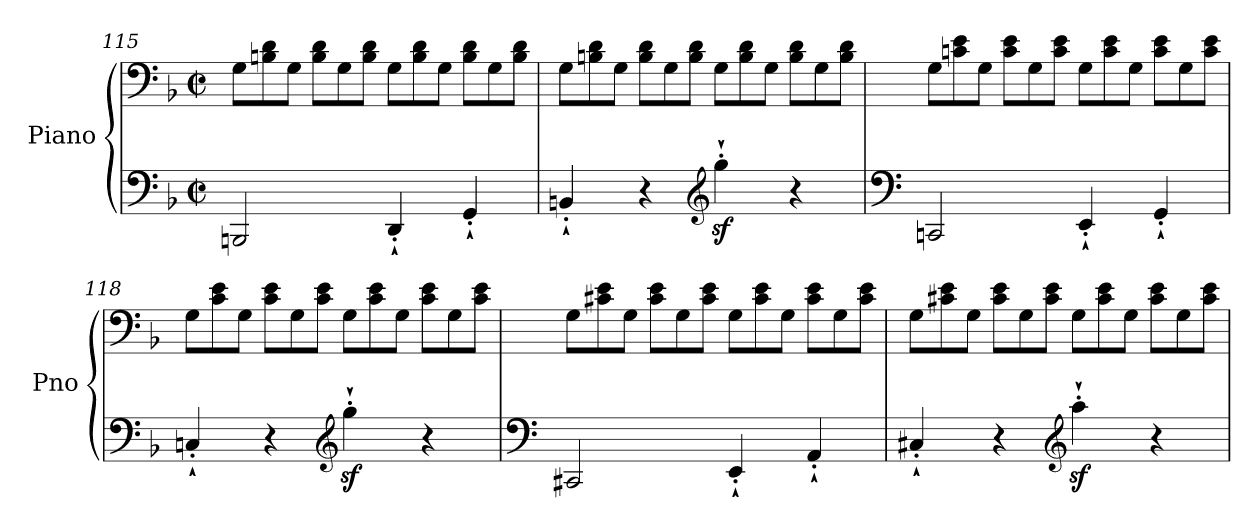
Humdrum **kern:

**kern	**kern
*part1	*part1
*staff2	*staff1
*I"Piano	*
*I'Pno	*
*clefF4	*clefF4
*k[b-]	*k[b-]
*M4/4	*M4/4
*met(c|)	*met(c|)
*	*Xtuplet
=115	=115
2BBBn/	12G\L
.	12Bn\ 12d\
.	12G\J
.	12B\ 12d\L
.	12G\
.	12B\ 12d\J
4DD`'/	12G\L
.	12B\ 12d\
.	12G\J
4GG`'/	12B\ 12d\L
.	12G\
.	12B\ 12d\J
!!LO:LB:g=z
=116	=116
4BBn`'/	12G\L
.	12Bn\ 12d\
.	12G\J
4r	12B\ 12d\L
.	12G\
.	12B\ 12d\J
*clefG2	*
4ggz<`'\	12G\L
.	12B\ 12d\
.	12G\J
4r	12B\ 12d\L
.	12G\
.	12B\ 12d\J
=117	=117
*clefF4	*
2CCn/	12G\L
.	12cn\ 12e\
.	12G\J
.	12c\ 12e\L
.	12G\
.	12c\ 12e\J
4EE`'/	12G\L
.	12c\ 12e\
.	12G\J
4GG`'/	12c\ 12e\L
.	12G\
.	12c\ 12e\J
=118	=118
4Cn`'/	12G\L
.	12c\ 12e\
.	12G\J
4r	12c\ 12e\L
.	12G\
.	12c\ 12e\J
*clefG2	*
4ggz<`'\	12G\L
.	12c\ 12e\
.	12G\J
4r	12c\ 12e\L
.	12G\
.	12c\ 12e\J
!!LO:LB:g=z
=119	=119
*clefF4	*
2CC#X/	12G\L
.	12c#X\ 12e\
.	12G\J
.	12c#\ 12e\L
.	12G\
.	12c#\ 12e\J
4EE`'/	12G\L
.	12c#\ 12e\
.	12G\J
4AA`'/	12c#\ 12e\L
.	12G\
.	12c#\ 12e\J
=120	=120
4C#X`'/	12G\L
.	12c#X\ 12e\
.	12G\J
4r	12c#\ 12e\L
.	12G\
.	12c#\ 12e\J
*clefG2	*
4aaz<`'\	12G\L
.	12c#\ 12e\
.	12G\J
4r	12c#\ 12e\L
.	12G\
.	12c#\ 12e\J
=	=
*-	*-
